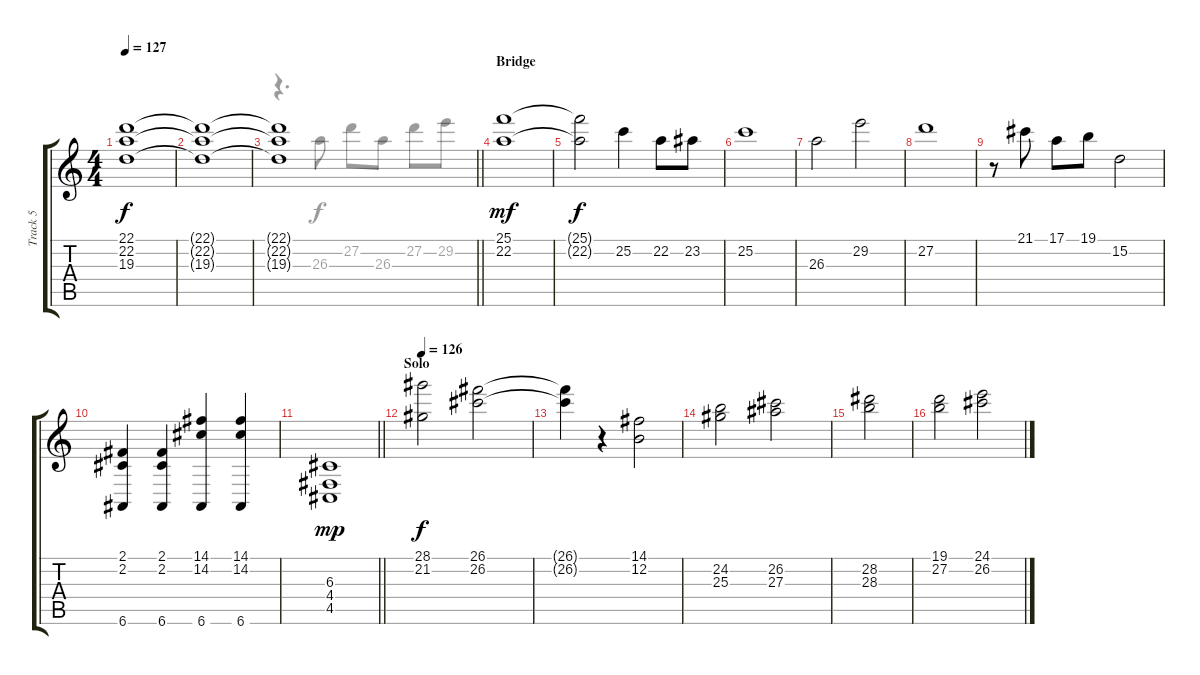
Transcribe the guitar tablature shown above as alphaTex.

\track ("Track 5" "Track 5") {instrument synthstrings1}
\staff {score tabs}
\tuning (E4 B3 G3 D3 A2 E2) {hide}
\voice
\ts (4 4)
\tempo 127
\clef g2
\ks c
(22.1{t} 22.2{t} 19.3{t}).1{dy f} |
(22.1{t} 22.2{t} 19.3{t}).1 |
\barLineRight lightlight
(22.1{t} 22.2{t} 19.3{t}).1 |
\section ("" "Bridge")
(25.1 22.2).1{dy mf} |
(25.1{t} 22.2{t}).2{dy f} 25.2.4{balance 10} 22.2.8 23.2.8 |
25.2.1 |
26.3.2{balance 3} 29.2.2 |
27.2.1 |
r.8 21.1.8 17.1.8 19.1.8 15.2.2 |
(2.1 2.2 6.6).4{balance 13} (2.1 2.2 6.6).4 (14.1 14.2 6.6).4 (14.1 14.2 6.6).4 |
\barLineRight lightlight
(6.3 4.4 4.5).1{dy mp} |
\section ("" "Solo")
\tempo 126
(28.1 21.2).2{dy f balance 0} (26.1 26.2).2 |
(26.1{t} 26.2{t}).4 r.4 (14.1 12.2).2 |
(24.2 25.3).2 (26.2 27.3).2 |
(28.2 28.3).2 |
(19.1 27.2).2{balance 10} (24.1 26.2).2
\voice
\clef g2
\ottava regular
\simile none
\ks c
|
|
\barLineRight lightlight
r.4{d} 26.3.8{dy f} 27.2.8 26.3.8 27.2.8 29.2.8 |
|
|
|
|
|
|
|
\barLineRight lightlight
|
|
|
|
|
